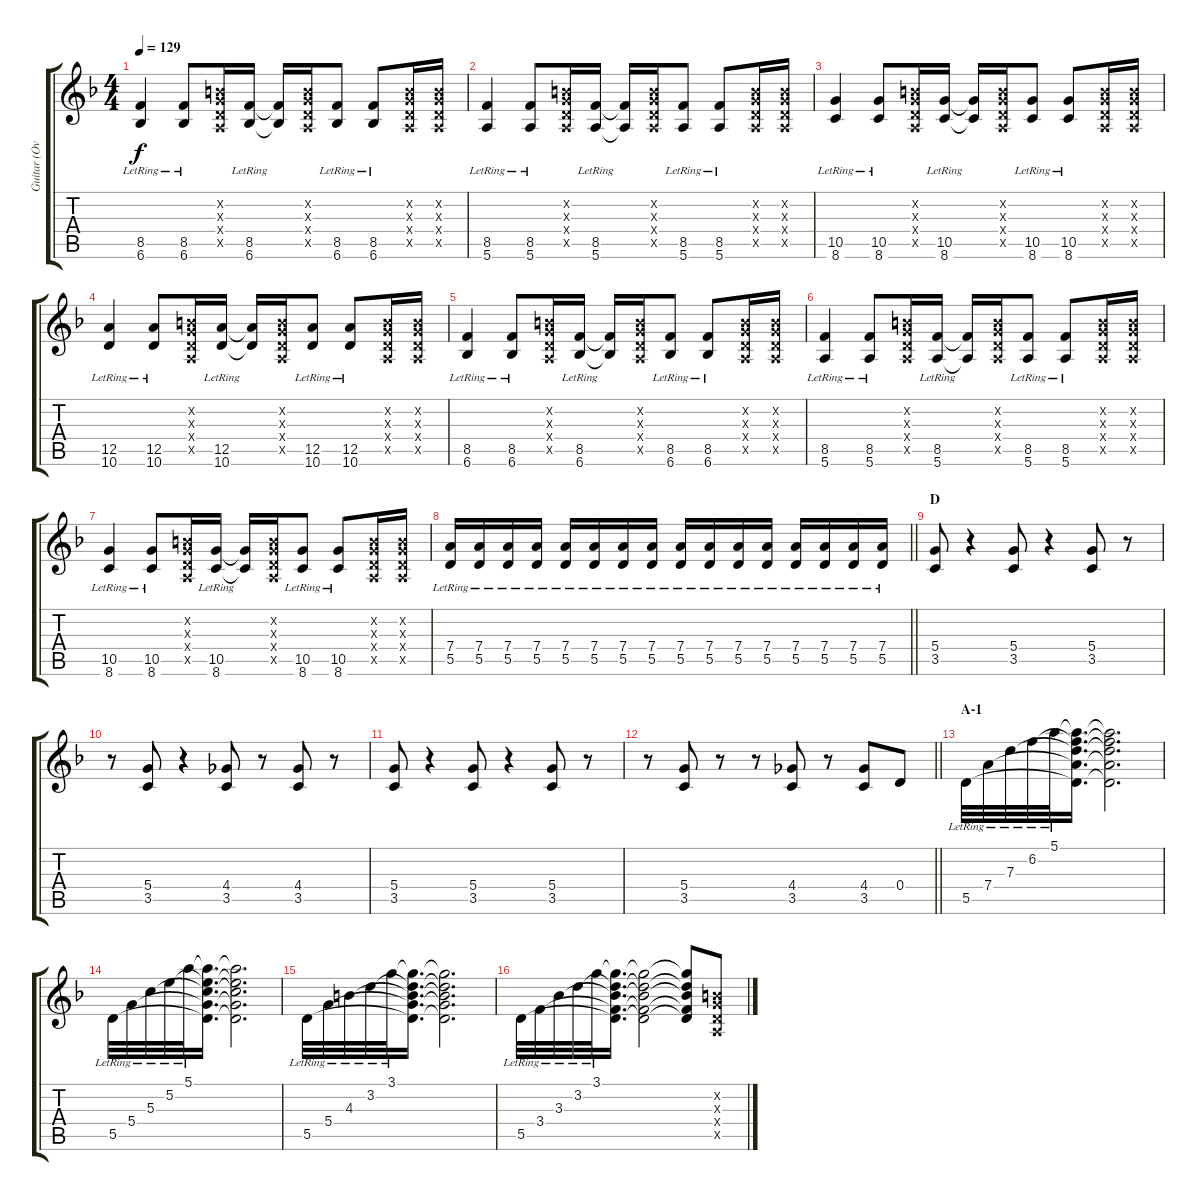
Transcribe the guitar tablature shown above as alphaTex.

\track ("Guitar (Overdrive)" "Guitar (Ov") {instrument overdrivenguitar}
\staff {score tabs}
\tuning (E4 B3 G3 D3 A2 E2) {hide}
\ts (4 4)
\tempo 129
\clef g2
\ks f
(8.5{lr} 6.6{lr}).4{dy f} (8.5{lr} 6.6{lr}).8 (0.2{x} 0.3{x} 0.4{x} 0.5{x}).16 (8.5{lr} 6.6{lr}).16 (8.5{t} 6.6{t}).16 (0.2{x} 0.3{x} 0.4{x} 0.5{x}).16 (8.5{lr} 6.6{lr}).8 (8.5{lr} 6.6{lr}).8 (0.2{x} 0.3{x} 0.4{x} 0.5{x}).16 (0.2{x} 0.3{x} 0.4{x} 0.5{x}).16 |
(8.5{lr} 5.6{lr}).4 (8.5{lr} 5.6{lr}).8 (0.2{x} 0.3{x} 0.4{x} 0.5{x}).16 (8.5{lr} 5.6{lr}).16 (8.5{t} 5.6{t}).16 (0.2{x} 0.3{x} 0.4{x} 0.5{x}).16 (8.5{lr} 5.6{lr}).8 (8.5{lr} 5.6{lr}).8 (0.2{x} 0.3{x} 0.4{x} 0.5{x}).16 (0.2{x} 0.3{x} 0.4{x} 0.5{x}).16 |
(10.5{lr} 8.6{lr}).4 (10.5{lr} 8.6{lr}).8 (0.2{x} 0.3{x} 0.4{x} 0.5{x}).16 (10.5{lr} 8.6{lr}).16 (10.5{t} 8.6{t}).16 (0.2{x} 0.3{x} 0.4{x} 0.5{x}).16 (10.5{lr} 8.6{lr}).8 (10.5{lr} 8.6{lr}).8 (0.2{x} 0.3{x} 0.4{x} 0.5{x}).16 (0.2{x} 0.3{x} 0.4{x} 0.5{x}).16 |
(12.5{lr} 10.6{lr}).4 (12.5{lr} 10.6{lr}).8 (0.2{x} 0.3{x} 0.4{x} 0.5{x}).16 (12.5{lr} 10.6{lr}).16 (12.5{t} 10.6{t}).16 (0.2{x} 0.3{x} 0.4{x} 0.5{x}).16 (12.5{lr} 10.6{lr}).8 (12.5{lr} 10.6{lr}).8 (0.2{x} 0.3{x} 0.4{x} 0.5{x}).16 (0.2{x} 0.3{x} 0.4{x} 0.5{x}).16 |
(8.5{lr} 6.6{lr}).4 (8.5{lr} 6.6{lr}).8 (0.2{x} 0.3{x} 0.4{x} 0.5{x}).16 (8.5{lr} 6.6{lr}).16 (8.5{t} 6.6{t}).16 (0.2{x} 0.3{x} 0.4{x} 0.5{x}).16 (8.5{lr} 6.6{lr}).8 (8.5{lr} 6.6{lr}).8 (0.2{x} 0.3{x} 0.4{x} 0.5{x}).16 (0.2{x} 0.3{x} 0.4{x} 0.5{x}).16 |
(8.5{lr} 5.6{lr}).4 (8.5{lr} 5.6{lr}).8 (0.2{x} 0.3{x} 0.4{x} 0.5{x}).16 (8.5{lr} 5.6{lr}).16 (8.5{t} 5.6{t}).16 (0.2{x} 0.3{x} 0.4{x} 0.5{x}).16 (8.5{lr} 5.6{lr}).8 (8.5{lr} 5.6{lr}).8 (0.2{x} 0.3{x} 0.4{x} 0.5{x}).16 (0.2{x} 0.3{x} 0.4{x} 0.5{x}).16 |
(10.5{lr} 8.6{lr}).4 (10.5{lr} 8.6{lr}).8 (0.2{x} 0.3{x} 0.4{x} 0.5{x}).16 (10.5{lr} 8.6{lr}).16 (10.5{t} 8.6{t}).16 (0.2{x} 0.3{x} 0.4{x} 0.5{x}).16 (10.5{lr} 8.6{lr}).8 (10.5{lr} 8.6{lr}).8 (0.2{x} 0.3{x} 0.4{x} 0.5{x}).16 (0.2{x} 0.3{x} 0.4{x} 0.5{x}).16 |
\barLineRight lightlight
(7.4{lr} 5.5{lr}).16 (7.4{lr} 5.5{lr}).16 (7.4{lr} 5.5{lr}).16 (7.4{lr} 5.5{lr}).16 (7.4{lr} 5.5{lr}).16 (7.4{lr} 5.5{lr}).16 (7.4{lr} 5.5{lr}).16 (7.4{lr} 5.5{lr}).16 (7.4{lr} 5.5{lr}).16 (7.4{lr} 5.5{lr}).16 (7.4{lr} 5.5{lr}).16 (7.4{lr} 5.5{lr}).16 (7.4{lr} 5.5{lr}).16 (7.4{lr} 5.5{lr}).16 (7.4{lr} 5.5{lr}).16 (7.4{lr} 5.5{lr}).16 |
\section ("" "D")
(5.4 3.5).8 r.4 (5.4 3.5).8 r.4 (5.4 3.5).8 r.8 |
r.8 (5.4 3.5).8 r.4 (4.4 3.5).8 r.8 (4.4 3.5).8 r.8 |
(5.4 3.5).8 r.4 (5.4 3.5).8 r.4 (5.4 3.5).8 r.8 |
\barLineRight lightlight
r.8 (5.4 3.5).8 r.8 r.8 (4.4 3.5).8 r.8 (4.4 3.5).8 0.4.8 |
\section ("" "A-1")
5.5{lr}.32 7.4{lr}.32 7.3{lr}.32 6.2{lr}.32 5.1{lr}.32 (5.1{t} 6.2{t} 7.3{t} 7.4{t} 5.5{t}).16{d} (5.1{t} 6.2{t} 7.3{t} 7.4{t} 5.5{t}).2{d} |
5.5{lr}.32 5.4{lr}.32 5.3{lr}.32 5.2{lr}.32 5.1{lr}.32 (5.1{t} 5.2{t} 5.3{t} 5.4{t} 5.5{t}).16{d} (5.1{t} 5.2{t} 5.3{t} 5.4{t} 5.5{t}).2{d} |
5.5{lr}.32 5.4{lr}.32 4.3{lr}.32 3.2{lr}.32 3.1{lr}.32 (3.1{t} 3.2{t} 4.3{t} 5.4{t} 5.5{t}).16{d} (3.1{t} 3.2{t} 4.3{t} 5.4{t} 5.5{t}).2{d} |
5.5{lr}.32 3.4{lr}.32 3.3{lr}.32 3.2{lr}.32 3.1{lr}.32 (3.1{t} 3.2{t} 3.3{t} 3.4{t} 5.5{t}).16{d} (3.1{t} 3.2{t} 3.3{t} 3.4{t} 5.5{t}).2 (3.1{t} 3.2{t} 3.3{t} 3.4{t} 5.5{t}).8 (0.2{x} 0.3{x} 0.4{x} 0.5{x}).8
